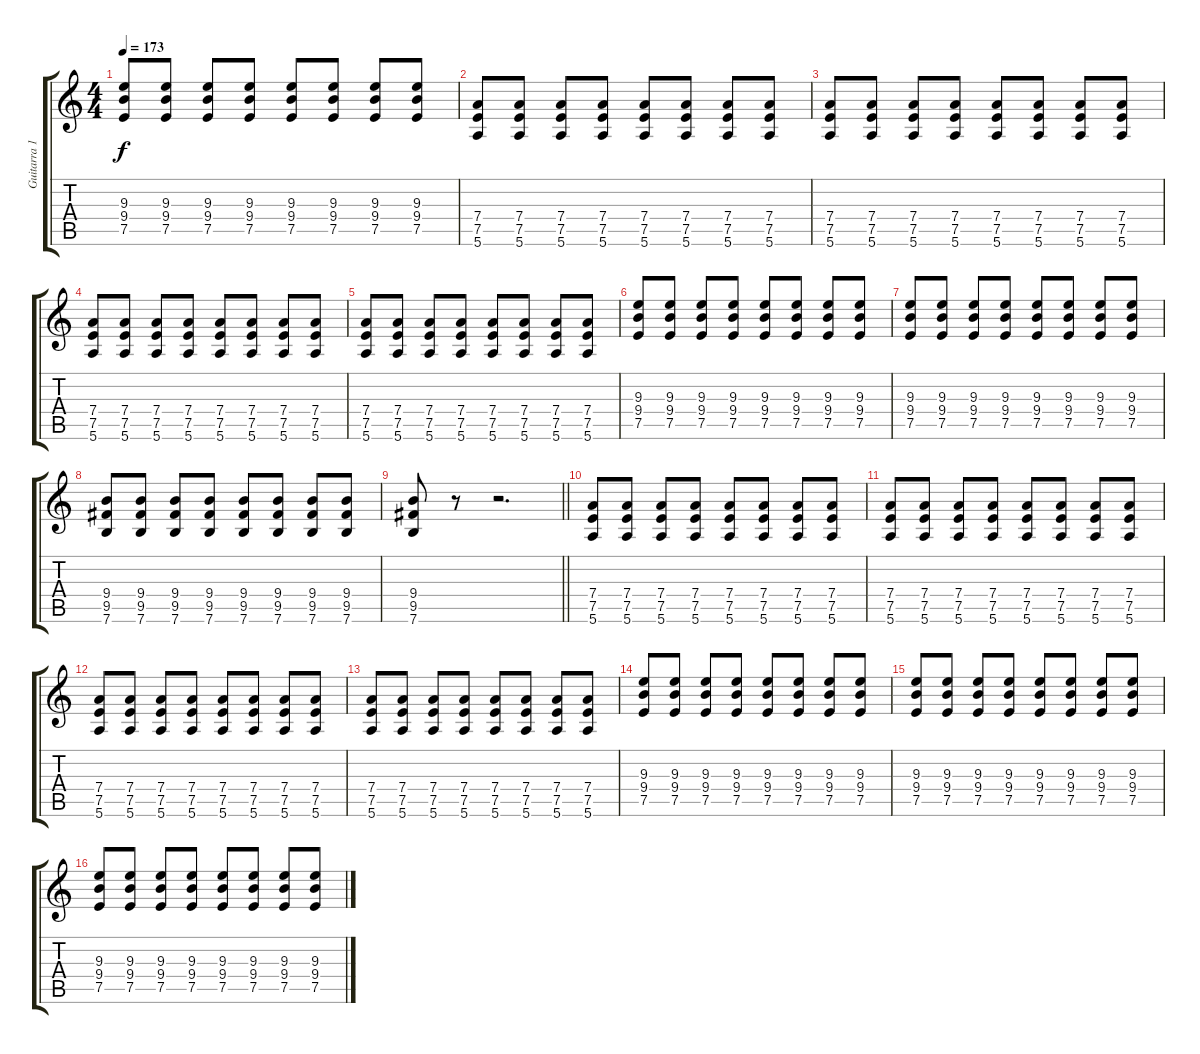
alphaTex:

\track ("Guitarra 1 - Mathias" "Guitarra 1") {instrument overdrivenguitar}
\staff {score tabs}
\tuning (E4 B3 G3 D3 A2 E2) {hide}
\ts (4 4)
\tempo 173
\clef g2
\ks c
(9.3 9.4 7.5).8{dy f} (9.3 9.4 7.5).8 (9.3 9.4 7.5).8 (9.3 9.4 7.5).8 (9.3 9.4 7.5).8 (9.3 9.4 7.5).8 (9.3 9.4 7.5).8 (9.3 9.4 7.5).8 |
(7.4 7.5 5.6).8 (7.4 7.5 5.6).8 (7.4 7.5 5.6).8 (7.4 7.5 5.6).8 (7.4 7.5 5.6).8 (7.4 7.5 5.6).8 (7.4 7.5 5.6).8 (7.4 7.5 5.6).8 |
(7.4 7.5 5.6).8 (7.4 7.5 5.6).8 (7.4 7.5 5.6).8 (7.4 7.5 5.6).8 (7.4 7.5 5.6).8 (7.4 7.5 5.6).8 (7.4 7.5 5.6).8 (7.4 7.5 5.6).8 |
(7.4 7.5 5.6).8 (7.4 7.5 5.6).8 (7.4 7.5 5.6).8 (7.4 7.5 5.6).8 (7.4 7.5 5.6).8 (7.4 7.5 5.6).8 (7.4 7.5 5.6).8 (7.4 7.5 5.6).8 |
(7.4 7.5 5.6).8 (7.4 7.5 5.6).8 (7.4 7.5 5.6).8 (7.4 7.5 5.6).8 (7.4 7.5 5.6).8 (7.4 7.5 5.6).8 (7.4 7.5 5.6).8 (7.4 7.5 5.6).8 |
(9.3 9.4 7.5).8 (9.3 9.4 7.5).8 (9.3 9.4 7.5).8 (9.3 9.4 7.5).8 (9.3 9.4 7.5).8 (9.3 9.4 7.5).8 (9.3 9.4 7.5).8 (9.3 9.4 7.5).8 |
(9.3 9.4 7.5).8 (9.3 9.4 7.5).8 (9.3 9.4 7.5).8 (9.3 9.4 7.5).8 (9.3 9.4 7.5).8 (9.3 9.4 7.5).8 (9.3 9.4 7.5).8 (9.3 9.4 7.5).8 |
(9.4 9.5 7.6).8 (9.4 9.5 7.6).8 (9.4 9.5 7.6).8 (9.4 9.5 7.6).8 (9.4 9.5 7.6).8 (9.4 9.5 7.6).8 (9.4 9.5 7.6).8 (9.4 9.5 7.6).8 |
\barLineRight lightlight
(9.4 9.5 7.6).8 r.8 r.2{d} |
(7.4 7.5 5.6).8 (7.4 7.5 5.6).8 (7.4 7.5 5.6).8 (7.4 7.5 5.6).8 (7.4 7.5 5.6).8 (7.4 7.5 5.6).8 (7.4 7.5 5.6).8 (7.4 7.5 5.6).8 |
(7.4 7.5 5.6).8 (7.4 7.5 5.6).8 (7.4 7.5 5.6).8 (7.4 7.5 5.6).8 (7.4 7.5 5.6).8 (7.4 7.5 5.6).8 (7.4 7.5 5.6).8 (7.4 7.5 5.6).8 |
(7.4 7.5 5.6).8 (7.4 7.5 5.6).8 (7.4 7.5 5.6).8 (7.4 7.5 5.6).8 (7.4 7.5 5.6).8 (7.4 7.5 5.6).8 (7.4 7.5 5.6).8 (7.4 7.5 5.6).8 |
(7.4 7.5 5.6).8 (7.4 7.5 5.6).8 (7.4 7.5 5.6).8 (7.4 7.5 5.6).8 (7.4 7.5 5.6).8 (7.4 7.5 5.6).8 (7.4 7.5 5.6).8 (7.4 7.5 5.6).8 |
(9.3 9.4 7.5).8 (9.3 9.4 7.5).8 (9.3 9.4 7.5).8 (9.3 9.4 7.5).8 (9.3 9.4 7.5).8 (9.3 9.4 7.5).8 (9.3 9.4 7.5).8 (9.3 9.4 7.5).8 |
(9.3 9.4 7.5).8 (9.3 9.4 7.5).8 (9.3 9.4 7.5).8 (9.3 9.4 7.5).8 (9.3 9.4 7.5).8 (9.3 9.4 7.5).8 (9.3 9.4 7.5).8 (9.3 9.4 7.5).8 |
(9.3 9.4 7.5).8 (9.3 9.4 7.5).8 (9.3 9.4 7.5).8 (9.3 9.4 7.5).8 (9.3 9.4 7.5).8 (9.3 9.4 7.5).8 (9.3 9.4 7.5).8 (9.3 9.4 7.5).8
